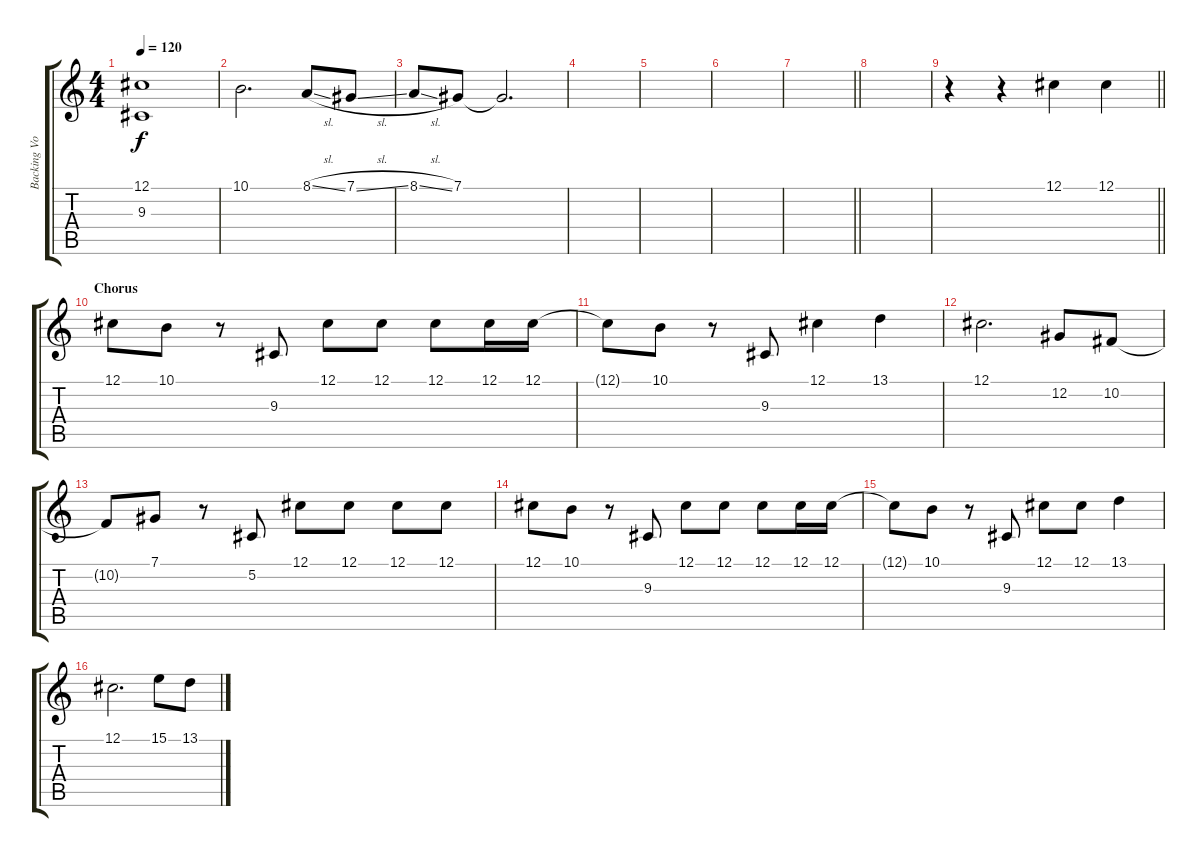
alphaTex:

\track ("Backing Vocals" "Backing Vo") {instrument lead6voice}
\staff {score tabs}
\tuning (Db4 Ab3 E3 B2 Gb2 B1) {hide}
\ts (4 4)
\tempo 120
\clef g2
\ks c
(12.1{t} 9.3{t}).1{dy f} |
10.1.2{d} 8.1{sl}.8 7.1{sl}.8 |
8.1{sl}.8 7.1.8 7.1{t}.2{d} |
|
|
|
\barLineRight lightlight
|
|
\barLineRight lightlight
r.4 r.4 12.1.4 12.1.4 |
\section ("" "Chorus")
12.1.8 10.1.8 r.8 9.3.8 12.1.8 12.1.8 12.1.8 12.1.16 12.1.16 |
12.1{t}.8 10.1.8 r.8 9.3.8 12.1.4 13.1.4 |
12.1.2{d} 12.2.8 10.2.8 |
10.2{t}.8 7.1.8 r.8 5.2.8 12.1.8 12.1.8 12.1.8 12.1.8 |
12.1.8 10.1.8 r.8 9.3.8 12.1.8 12.1.8 12.1.8 12.1.16 12.1.16 |
12.1{t}.8 10.1.8 r.8 9.3.8 12.1.8 12.1.8 13.1.4 |
12.1.2{d} 15.1.8 13.1.8
